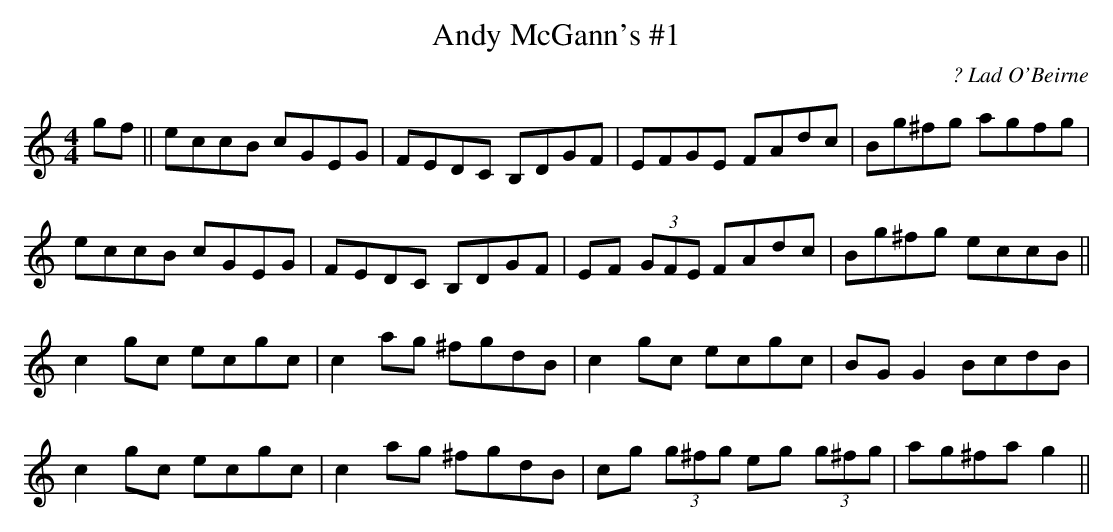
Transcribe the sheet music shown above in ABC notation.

X:1
T: Andy McGann's #1
C: ? Lad O'Beirne
M: 4/4
L: 1/8
K: C
gf || eccB cGEG | FEDC B,DGF | EFGE FAdc |\
Bg^fg agfg |
eccB cGEG | FEDC B,DGF | EF (3GFE FAdc |\
Bg^fg eccB ||
c2 gc ecgc | c2 ag ^fgdB | c2 gc ecgc |\
BG G2 BcdB |
c2 gc ecgc|c2 ag ^fgdB |cg (3g^fg eg (3g^fg |\
ag^fa g2 ||
